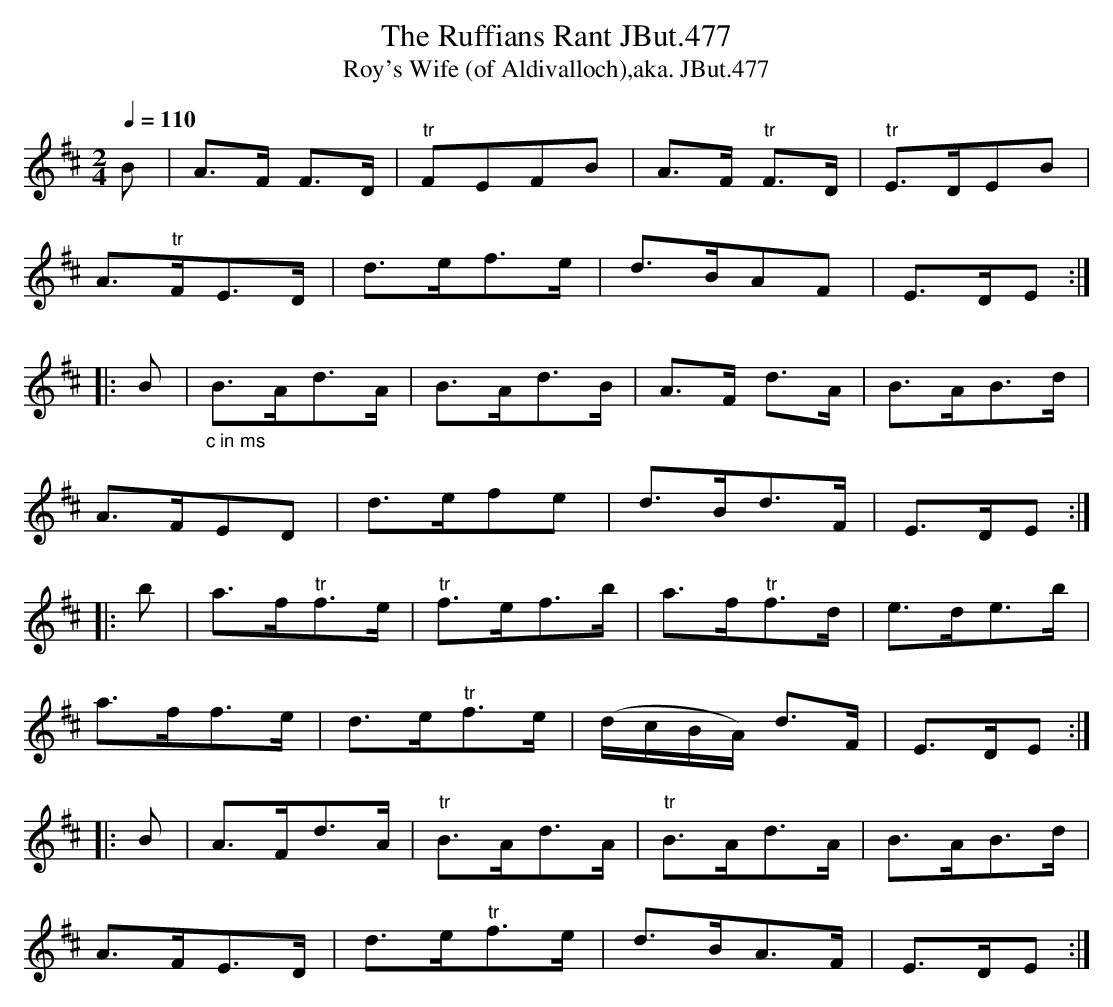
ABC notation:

X:1
T:Ruffians Rant JBut.477, The
T:Roy's Wife (of Aldivalloch),aka. JBut.477
M:2/4
L:1/8
Q:1/4=110
K:Amix
B|A>F F>D|"tr"FEFB|A>F"tr" F>D|"tr"E>DEB|
A>"tr"FE>D|d>ef>e|d>BAF|E>DE:|
|:B|"_c in ms"B>Ad>A|B>Ad>B|A>F d>A|B>AB>d|
A>FED|d>efe|d>Bd>F|E>DE:|
|:b|a>f"tr"f>e|"tr"f>ef>b|a>f"tr"f>d|e>de>b|
a>ff>e|d>e"tr"f>e|(d/c/B/A/) d>F|E>DE:|
|:B|A>Fd>A|"tr"B>Ad>A|"tr"B>Ad>A|B>AB>d|
A>FE>D|d>e"tr"f>e|d>BA>F|E>DE:|
